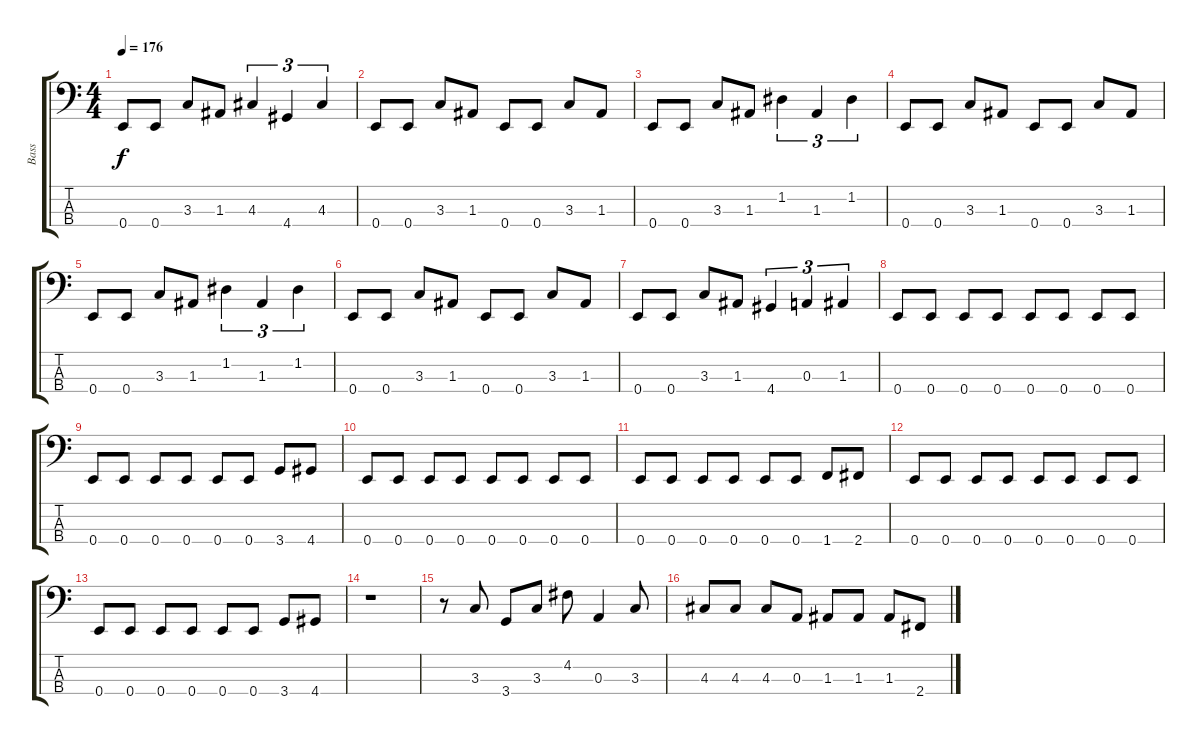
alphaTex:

\track ("Bass" "Bass") {instrument electricbasspick}
\staff {score tabs}
\tuning (G2 D2 A1 E1) {hide}
\ts (4 4)
\tempo 176
\clef f4
\ks c
0.4.8{dy f} 0.4.8 3.3.8 1.3.8 4.3.4{tu (3 2)} 4.4.4{tu (3 2)} 4.3.4{tu (3 2)} |
0.4.8 0.4.8 3.3.8 1.3.8 0.4.8 0.4.8 3.3.8 1.3.8 |
0.4.8 0.4.8 3.3.8 1.3.8 1.2.4{tu (3 2)} 1.3.4{tu (3 2)} 1.2.4{tu (3 2)} |
0.4.8 0.4.8 3.3.8 1.3.8 0.4.8 0.4.8 3.3.8 1.3.8 |
0.4.8 0.4.8 3.3.8 1.3.8 1.2.4{tu (3 2)} 1.3.4{tu (3 2)} 1.2.4{tu (3 2)} |
0.4.8 0.4.8 3.3.8 1.3.8 0.4.8 0.4.8 3.3.8 1.3.8 |
0.4.8 0.4.8 3.3.8 1.3.8 4.4.4{tu (3 2)} 0.3.4{tu (3 2)} 1.3.4{tu (3 2)} |
0.4.8 0.4.8 0.4.8 0.4.8 0.4.8 0.4.8 0.4.8 0.4.8 |
0.4.8 0.4.8 0.4.8 0.4.8 0.4.8 0.4.8 3.4.8 4.4.8 |
0.4.8 0.4.8 0.4.8 0.4.8 0.4.8 0.4.8 0.4.8 0.4.8 |
0.4.8 0.4.8 0.4.8 0.4.8 0.4.8 0.4.8 1.4.8 2.4.8 |
0.4.8 0.4.8 0.4.8 0.4.8 0.4.8 0.4.8 0.4.8 0.4.8 |
0.4.8 0.4.8 0.4.8 0.4.8 0.4.8 0.4.8 3.4.8 4.4.8 |
r.1 |
r.8 3.3.8 3.4.8 3.3.8 4.2.8 0.3.4 3.3.8 |
4.3.8 4.3.8 4.3.8 0.3.8 1.3.8 1.3.8 1.3.8 2.4.8
